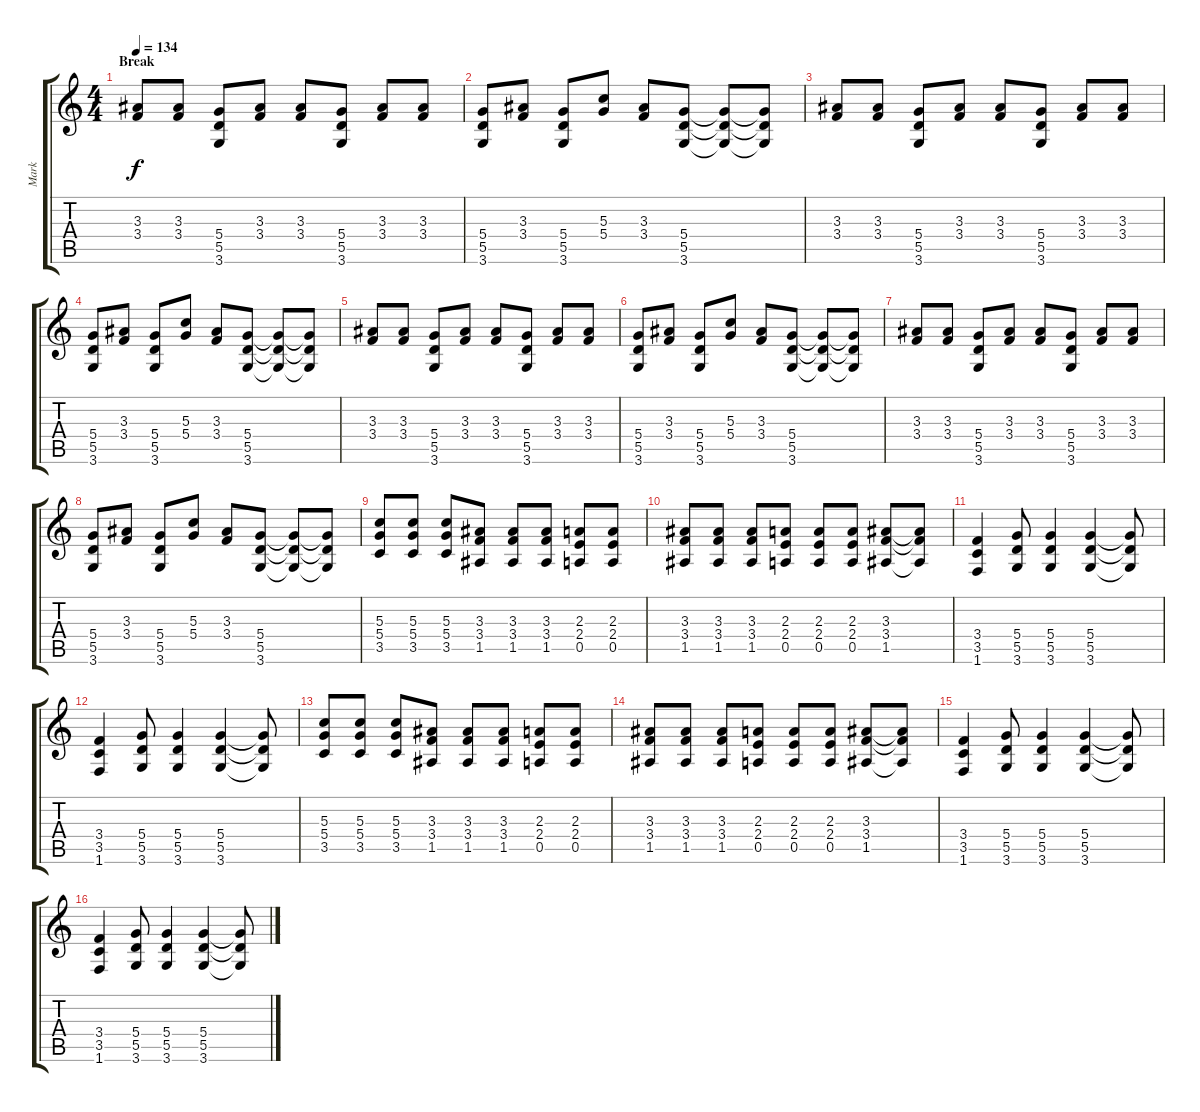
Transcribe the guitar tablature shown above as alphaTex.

\track ("Mark" "Mark") {instrument distortionguitar}
\staff {score tabs}
\tuning (E4 B3 G3 D3 A2 E2) {hide}
\ts (4 4)
\section ("" "Break")
\tempo 134
\clef g2
\ks c
(3.3 3.4).8{dy f} (3.3 3.4).8 (5.4 5.5 3.6).8 (3.3 3.4).8 (3.3 3.4).8 (5.4 5.5 3.6).8 (3.3 3.4).8 (3.3 3.4).8 |
(5.4 5.5 3.6).8 (3.3 3.4).8 (5.4 5.5 3.6).8 (5.3 5.4).8 (3.3 3.4).8 (5.4 5.5 3.6).8 (5.4{t} 5.5{t} 3.6{t}).8 (5.4{t} 5.5{t} 3.6{t}).8 |
(3.3 3.4).8 (3.3 3.4).8 (5.4 5.5 3.6).8 (3.3 3.4).8 (3.3 3.4).8 (5.4 5.5 3.6).8 (3.3 3.4).8 (3.3 3.4).8 |
(5.4 5.5 3.6).8 (3.3 3.4).8 (5.4 5.5 3.6).8 (5.3 5.4).8 (3.3 3.4).8 (5.4 5.5 3.6).8 (5.4{t} 5.5{t} 3.6{t}).8 (5.4{t} 5.5{t} 3.6{t}).8 |
(3.3 3.4).8 (3.3 3.4).8 (5.4 5.5 3.6).8 (3.3 3.4).8 (3.3 3.4).8 (5.4 5.5 3.6).8 (3.3 3.4).8 (3.3 3.4).8 |
(5.4 5.5 3.6).8 (3.3 3.4).8 (5.4 5.5 3.6).8 (5.3 5.4).8 (3.3 3.4).8 (5.4 5.5 3.6).8 (5.4{t} 5.5{t} 3.6{t}).8 (5.4{t} 5.5{t} 3.6{t}).8 |
(3.3 3.4).8 (3.3 3.4).8 (5.4 5.5 3.6).8 (3.3 3.4).8 (3.3 3.4).8 (5.4 5.5 3.6).8 (3.3 3.4).8 (3.3 3.4).8 |
(5.4 5.5 3.6).8 (3.3 3.4).8 (5.4 5.5 3.6).8 (5.3 5.4).8 (3.3 3.4).8 (5.4 5.5 3.6).8 (5.4{t} 5.5{t} 3.6{t}).8 (5.4{t} 5.5{t} 3.6{t}).8 |
(5.3 5.4 3.5).8 (5.3 5.4 3.5).8 (5.3 5.4 3.5).8 (3.3 3.4 1.5).8 (3.3 3.4 1.5).8 (3.3 3.4 1.5).8 (2.3 2.4 0.5).8 (2.3 2.4 0.5).8 |
(3.3 3.4 1.5).8 (3.3 3.4 1.5).8 (3.3 3.4 1.5).8 (2.3 2.4 0.5).8 (2.3 2.4 0.5).8 (2.3 2.4 0.5).8 (3.3 3.4 1.5).8 (3.3{t} 3.4{t} 1.5{t}).8 |
(3.4 3.5 1.6).4 (5.4 5.5 3.6).8 (5.4 5.5 3.6).4 (5.4 5.5 3.6).4 (5.4{t} 5.5{t} 3.6{t}).8 |
(3.4 3.5 1.6).4 (5.4 5.5 3.6).8 (5.4 5.5 3.6).4 (5.4 5.5 3.6).4 (5.4{t} 5.5{t} 3.6{t}).8 |
(5.3 5.4 3.5).8 (5.3 5.4 3.5).8 (5.3 5.4 3.5).8 (3.3 3.4 1.5).8 (3.3 3.4 1.5).8 (3.3 3.4 1.5).8 (2.3 2.4 0.5).8 (2.3 2.4 0.5).8 |
(3.3 3.4 1.5).8 (3.3 3.4 1.5).8 (3.3 3.4 1.5).8 (2.3 2.4 0.5).8 (2.3 2.4 0.5).8 (2.3 2.4 0.5).8 (3.3 3.4 1.5).8 (3.3{t} 3.4{t} 1.5{t}).8 |
(3.4 3.5 1.6).4 (5.4 5.5 3.6).8 (5.4 5.5 3.6).4 (5.4 5.5 3.6).4 (5.4{t} 5.5{t} 3.6{t}).8 |
(3.4 3.5 1.6).4 (5.4 5.5 3.6).8 (5.4 5.5 3.6).4 (5.4 5.5 3.6).4 (5.4{t} 5.5{t} 3.6{t}).8
